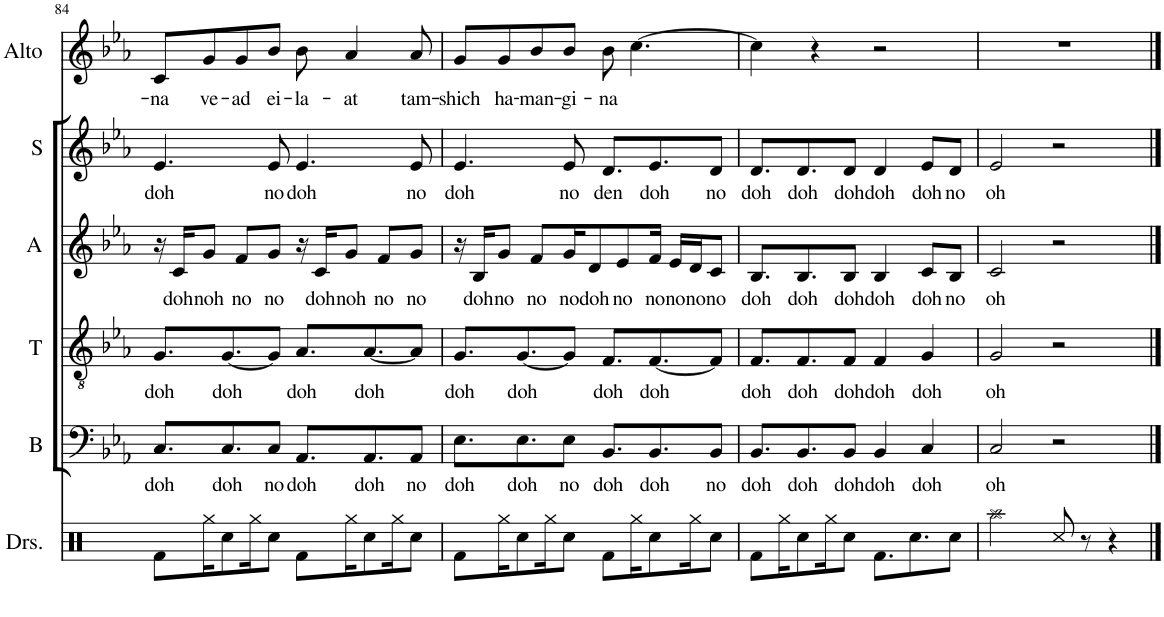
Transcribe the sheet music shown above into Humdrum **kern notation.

**kern	**kern	**text	**kern	**text	**kern	**text	**kern	**text	**kern	**text
*part6	*part5	*part5	*part4	*part4	*part3	*part3	*part2	*part2	*part1	*part1
*staff6	*staff5	*staff5	*staff4	*staff4	*staff3	*staff3	*staff2	*staff2	*staff1	*staff1
*I"Drumset	*I"Bass	*	*I"Tenor	*	*I"Alto	*	*I"Soprano	*	*I"Alto	*
*I'Drs.	*I'B	*	*I'T	*	*I'A	*	*I'S	*	*I'Alto	*
!!LO:PB:g=z
*clefX	*clefF4	*	*clefGv2	*	*clefG2	*	*clefG2	*	*clefG2	*
*k[b-e-a-]	*k[b-e-a-]	*	*k[b-e-a-]	*	*k[b-e-a-]	*	*k[b-e-a-]	*	*k[b-e-a-]	*
*M4/4	*M4/4	*	*M4/4	*	*M4/4	*	*M4/4	*	*M4/4	*
=84	=84	=84	=84	=84	=84	=84	=84	=84	=84	=84
!	!	!LO:LY:b	!	!LO:LY:b	!	!	!	!LO:LY:b	!	!LO:LY:b
8Rf\L	8.C/L	doh	8.G/L	doh	16r	.	4.e-/	doh	8c/L	na
!	!	!	!	!	!	!LO:LY:b	!	!	!	!
.	.	.	.	.	16c/KL	doh	.	.	.	.
!	!	!	!	!	!	!LO:LY:b	!	!	!	!LO:LY:b
16Rgg\K	.	.	.	.	8g/J	noh	.	.	8g/	ve-
!	!	!LO:LY:b	!	!LO:LY:b	!	!	!	!	!	!
8Rcc\	8.C/	doh	[8.G/	doh	.	.	.	.	.	.
!	!	!	!	!	!	!LO:LY:b	!	!	!	!LO:LY:b
.	.	.	.	.	8f/L	no	.	.	8g/	-ad
16Rgg\K	.	.	.	.	.	.	.	.	.	.
!	!	!LO:LY:b	!	!	!	!LO:LY:b	!	!LO:LY:b	!	!LO:LY:b
8Rcc\J	8C/J	no	8G/J]	.	8g/J	no	8e-/	no	8b-/J	ei-
!	!	!LO:LY:b	!	!LO:LY:b	!	!	!	!LO:LY:b	!	!LO:LY:b
8Rf\L	8.AA-/L	doh	8.A-/L	doh	16r	.	4.e-/	doh	8b-\	-la-
!	!	!	!	!	!	!LO:LY:b	!	!	!	!
.	.	.	.	.	16c/KL	doh	.	.	.	.
!	!	!	!	!	!	!LO:LY:b	!	!	!	!LO:LY:b
16Rgg\K	.	.	.	.	8g/J	noh	.	.	4a-/	-at
!	!	!LO:LY:b	!	!LO:LY:b	!	!	!	!	!	!
8Rcc\	8.AA-/	doh	[8.A-/	doh	.	.	.	.	.	.
!	!	!	!	!	!	!LO:LY:b	!	!	!	!
.	.	.	.	.	8f/L	no	.	.	.	.
16Rgg\K	.	.	.	.	.	.	.	.	.	.
!	!	!LO:LY:b	!	!	!	!LO:LY:b	!	!LO:LY:b	!	!LO:LY:b
8Rcc\J	8AA-/J	no	8A-/J]	.	8g/J	no	8e-/	no	8a-/	tam-
=85	=85	=85	=85	=85	=85	=85	=85	=85	=85	=85
!	!	!LO:LY:b	!	!LO:LY:b	!	!	!	!LO:LY:b	!	!LO:LY:b
8Rf\L	8.E-\L	doh	8.G/L	doh	16r	.	4.e-/	doh	8g/L	-shich
!	!	!	!	!	!	!LO:LY:b	!	!	!	!
.	.	.	.	.	16B-/KL	doh	.	.	.	.
!	!	!	!	!	!	!LO:LY:b	!	!	!	!LO:LY:b
16Rgg\K	.	.	.	.	8g/J	no	.	.	8g/	ha-
!	!	!LO:LY:b	!	!LO:LY:b	!	!	!	!	!	!
8Rcc\	8.E-\	doh	[8.G/	doh	.	.	.	.	.	.
!	!	!	!	!	!	!LO:LY:b	!	!	!	!LO:LY:b
.	.	.	.	.	8f/L	no	.	.	8b-/	-man-
16Rgg\K	.	.	.	.	.	.	.	.	.	.
!	!	!LO:LY:b	!	!	!	!LO:LY:b	!	!LO:LY:b	!	!LO:LY:b
8Rcc\J	8E-\J	no	8G/J]	.	16g/K	no	8e-/	no	8b-/J	-gi-
!	!	!	!	!	!	!LO:LY:b	!	!	!	!
.	.	.	.	.	8d/	doh	.	.	.	.
!	!	!LO:LY:b	!	!LO:LY:b	!	!	!	!LO:LY:b	!	!LO:LY:b
8Rf\L	8.BB-/L	doh	8.F/L	doh	.	.	8.d/L	den	8b-\	-na
!	!	!	!	!	!	!LO:LY:b	!	!	!	!
.	.	.	.	.	8e-/	no	.	.	.	.
16Rgg\K	.	.	.	.	.	.	.	.	[4.cc\	.
!	!	!LO:LY:b	!	!LO:LY:b	!	!LO:LY:b	!	!LO:LY:b	!	!
8Rcc\	8.BB-/	doh	[8.F/	doh	16f/Jk	no	8.e-/	doh	.	.
!	!	!	!	!	!	!LO:LY:b	!	!	!	!
.	.	.	.	.	16e-/LL	no	.	.	.	.
!	!	!	!	!	!	!LO:LY:b	!	!	!	!
16Rgg\K	.	.	.	.	16d/J	no	.	.	.	.
!	!	!LO:LY:b	!	!	!	!LO:LY:b	!	!LO:LY:b	!	!
8Rcc\J	8BB-/J	no	8F/J]	.	8c/J	no	8d/J	no	.	.
=86	=86	=86	=86	=86	=86	=86	=86	=86	=86	=86
!	!	!LO:LY:b	!	!LO:LY:b	!	!LO:LY:b	!	!LO:LY:b	!	!
8Rf\L	8.BB-/L	doh	8.F/L	doh	8.B-/L	doh	8.d/L	doh	4cc\]	.
16Rgg\K	.	.	.	.	.	.	.	.	.	.
!	!	!LO:LY:b	!	!LO:LY:b	!	!LO:LY:b	!	!LO:LY:b	!	!
8Rcc\	8.BB-/	doh	8.F/	doh	8.B-/	doh	8.d/	doh	.	.
.	.	.	.	.	.	.	.	.	4r	.
16Rgg\K	.	.	.	.	.	.	.	.	.	.
!	!	!LO:LY:b	!	!LO:LY:b	!	!LO:LY:b	!	!LO:LY:b	!	!
8Rcc\J	8BB-/J	doh	8F/J	doh	8B-/J	doh	8d/J	doh	.	.
!	!	!LO:LY:b	!	!LO:LY:b	!	!LO:LY:b	!	!LO:LY:b	!	!
8.Rf\L	4BB-/	doh	4F/	doh	4B-/	doh	4d/	doh	2r	.
8.Rcc\	.	.	.	.	.	.	.	.	.	.
!	!	!LO:LY:b	!	!LO:LY:b	!	!LO:LY:b	!	!LO:LY:b	!	!
.	4C/	doh	4G/	doh	8c/L	doh	8e-/L	doh	.	.
!	!	!	!	!	!	!LO:LY:b	!	!LO:LY:b	!	!
8Rcc\J	.	.	.	.	8B-/J	no	8d/J	no	.	.
=87	=87	=87	=87	=87	=87	=87	=87	=87	=87	=87
!	!	!LO:LY:b	!	!LO:LY:b	!	!LO:LY:b	!	!LO:LY:b	!	!
2Raa\	2C/	oh	2G/	oh	2c/	oh	2e-/	oh	1r	.
8Rcc/	2r	.	2r	.	2r	.	2r	.	.	.
8r	.	.	.	.	.	.	.	.	.	.
4r	.	.	.	.	.	.	.	.	.	.
==	==	==	==	==	==	==	==	==	==	==
*-	*-	*-	*-	*-	*-	*-	*-	*-	*-	*-
